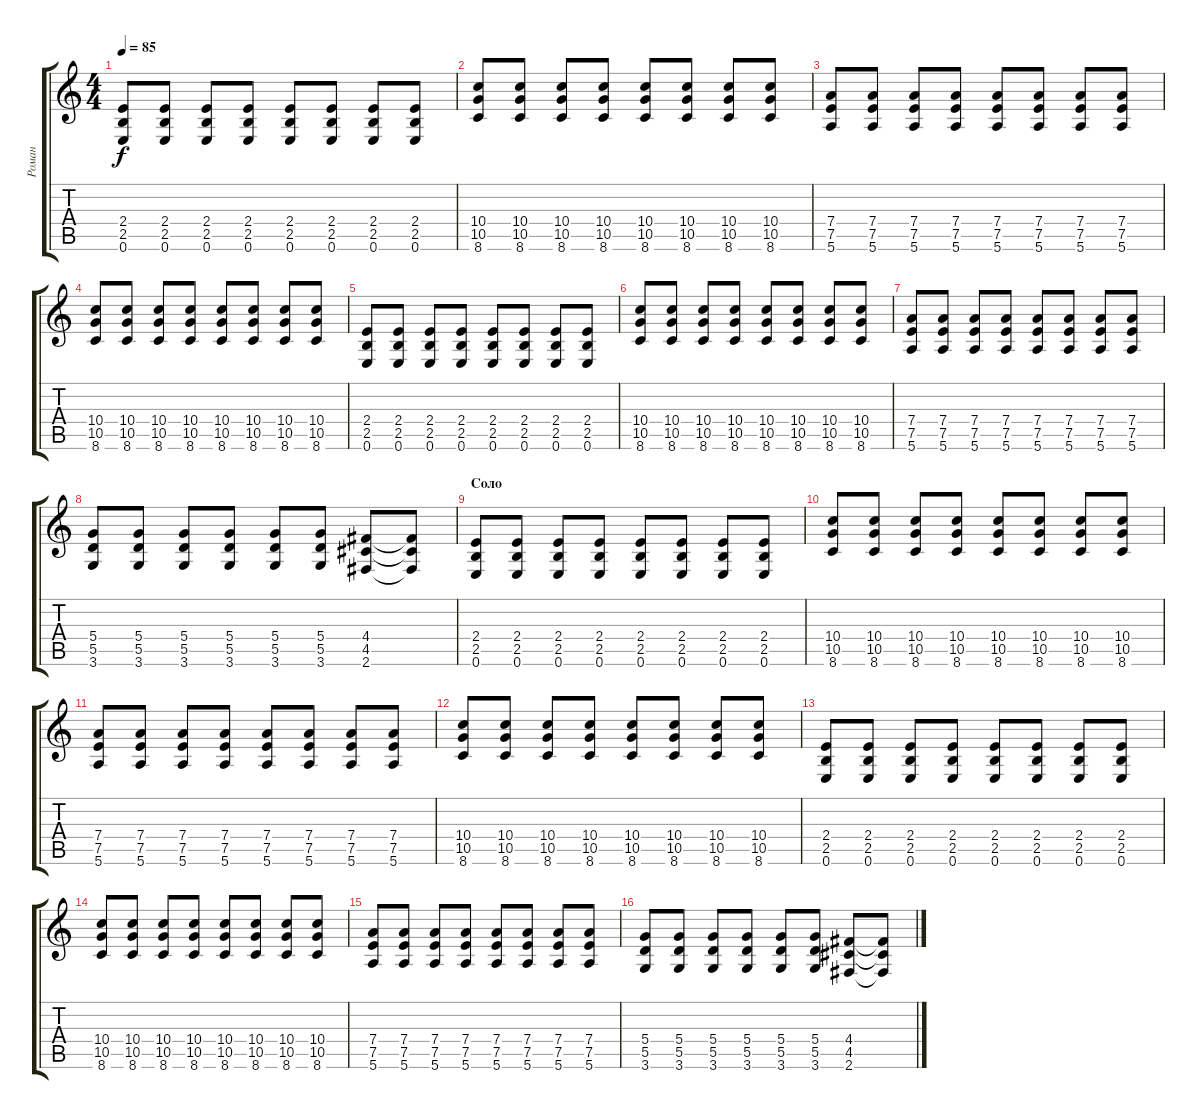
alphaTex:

\track ("Роман" "Роман") {instrument acousticguitarsteel}
\staff {score tabs}
\tuning (E4 B3 G3 D3 A2 E2) {hide}
\ts (4 4)
\tempo 85
\clef g2
\ks c
(2.4 2.5 0.6).8{dy f instrument distortionguitar} (2.4 2.5 0.6).8 (2.4 2.5 0.6).8 (2.4 2.5 0.6).8 (2.4 2.5 0.6).8 (2.4 2.5 0.6).8 (2.4 2.5 0.6).8 (2.4 2.5 0.6).8 |
(10.4 10.5 8.6).8 (10.4 10.5 8.6).8 (10.4 10.5 8.6).8 (10.4 10.5 8.6).8 (10.4 10.5 8.6).8 (10.4 10.5 8.6).8 (10.4 10.5 8.6).8 (10.4 10.5 8.6).8 |
(7.4 7.5 5.6).8 (7.4 7.5 5.6).8 (7.4 7.5 5.6).8 (7.4 7.5 5.6).8 (7.4 7.5 5.6).8 (7.4 7.5 5.6).8 (7.4 7.5 5.6).8 (7.4 7.5 5.6).8 |
(10.4 10.5 8.6).8 (10.4 10.5 8.6).8 (10.4 10.5 8.6).8 (10.4 10.5 8.6).8 (10.4 10.5 8.6).8 (10.4 10.5 8.6).8 (10.4 10.5 8.6).8 (10.4 10.5 8.6).8 |
(2.4 2.5 0.6).8{instrument distortionguitar} (2.4 2.5 0.6).8 (2.4 2.5 0.6).8 (2.4 2.5 0.6).8 (2.4 2.5 0.6).8 (2.4 2.5 0.6).8 (2.4 2.5 0.6).8 (2.4 2.5 0.6).8 |
(10.4 10.5 8.6).8 (10.4 10.5 8.6).8 (10.4 10.5 8.6).8 (10.4 10.5 8.6).8 (10.4 10.5 8.6).8 (10.4 10.5 8.6).8 (10.4 10.5 8.6).8 (10.4 10.5 8.6).8 |
(7.4 7.5 5.6).8 (7.4 7.5 5.6).8 (7.4 7.5 5.6).8 (7.4 7.5 5.6).8 (7.4 7.5 5.6).8 (7.4 7.5 5.6).8 (7.4 7.5 5.6).8 (7.4 7.5 5.6).8 |
(5.4 5.5 3.6).8 (5.4 5.5 3.6).8 (5.4 5.5 3.6).8 (5.4 5.5 3.6).8 (5.4 5.5 3.6).8 (5.4 5.5 3.6).8 (4.4 4.5 2.6).8 (4.4{t} 4.5{t} 2.6{t}).8 |
\section ("" "Соло")
(2.4 2.5 0.6).8{instrument distortionguitar} (2.4 2.5 0.6).8 (2.4 2.5 0.6).8 (2.4 2.5 0.6).8 (2.4 2.5 0.6).8 (2.4 2.5 0.6).8 (2.4 2.5 0.6).8 (2.4 2.5 0.6).8 |
(10.4 10.5 8.6).8 (10.4 10.5 8.6).8 (10.4 10.5 8.6).8 (10.4 10.5 8.6).8 (10.4 10.5 8.6).8 (10.4 10.5 8.6).8 (10.4 10.5 8.6).8 (10.4 10.5 8.6).8 |
(7.4 7.5 5.6).8 (7.4 7.5 5.6).8 (7.4 7.5 5.6).8 (7.4 7.5 5.6).8 (7.4 7.5 5.6).8 (7.4 7.5 5.6).8 (7.4 7.5 5.6).8 (7.4 7.5 5.6).8 |
(10.4 10.5 8.6).8 (10.4 10.5 8.6).8 (10.4 10.5 8.6).8 (10.4 10.5 8.6).8 (10.4 10.5 8.6).8 (10.4 10.5 8.6).8 (10.4 10.5 8.6).8 (10.4 10.5 8.6).8 |
(2.4 2.5 0.6).8{instrument distortionguitar} (2.4 2.5 0.6).8 (2.4 2.5 0.6).8 (2.4 2.5 0.6).8 (2.4 2.5 0.6).8 (2.4 2.5 0.6).8 (2.4 2.5 0.6).8 (2.4 2.5 0.6).8 |
(10.4 10.5 8.6).8 (10.4 10.5 8.6).8 (10.4 10.5 8.6).8 (10.4 10.5 8.6).8 (10.4 10.5 8.6).8 (10.4 10.5 8.6).8 (10.4 10.5 8.6).8 (10.4 10.5 8.6).8 |
(7.4 7.5 5.6).8 (7.4 7.5 5.6).8 (7.4 7.5 5.6).8 (7.4 7.5 5.6).8 (7.4 7.5 5.6).8 (7.4 7.5 5.6).8 (7.4 7.5 5.6).8 (7.4 7.5 5.6).8 |
(5.4 5.5 3.6).8 (5.4 5.5 3.6).8 (5.4 5.5 3.6).8 (5.4 5.5 3.6).8 (5.4 5.5 3.6).8 (5.4 5.5 3.6).8 (4.4 4.5 2.6).8 (4.4{t} 4.5{t} 2.6{t}).8
